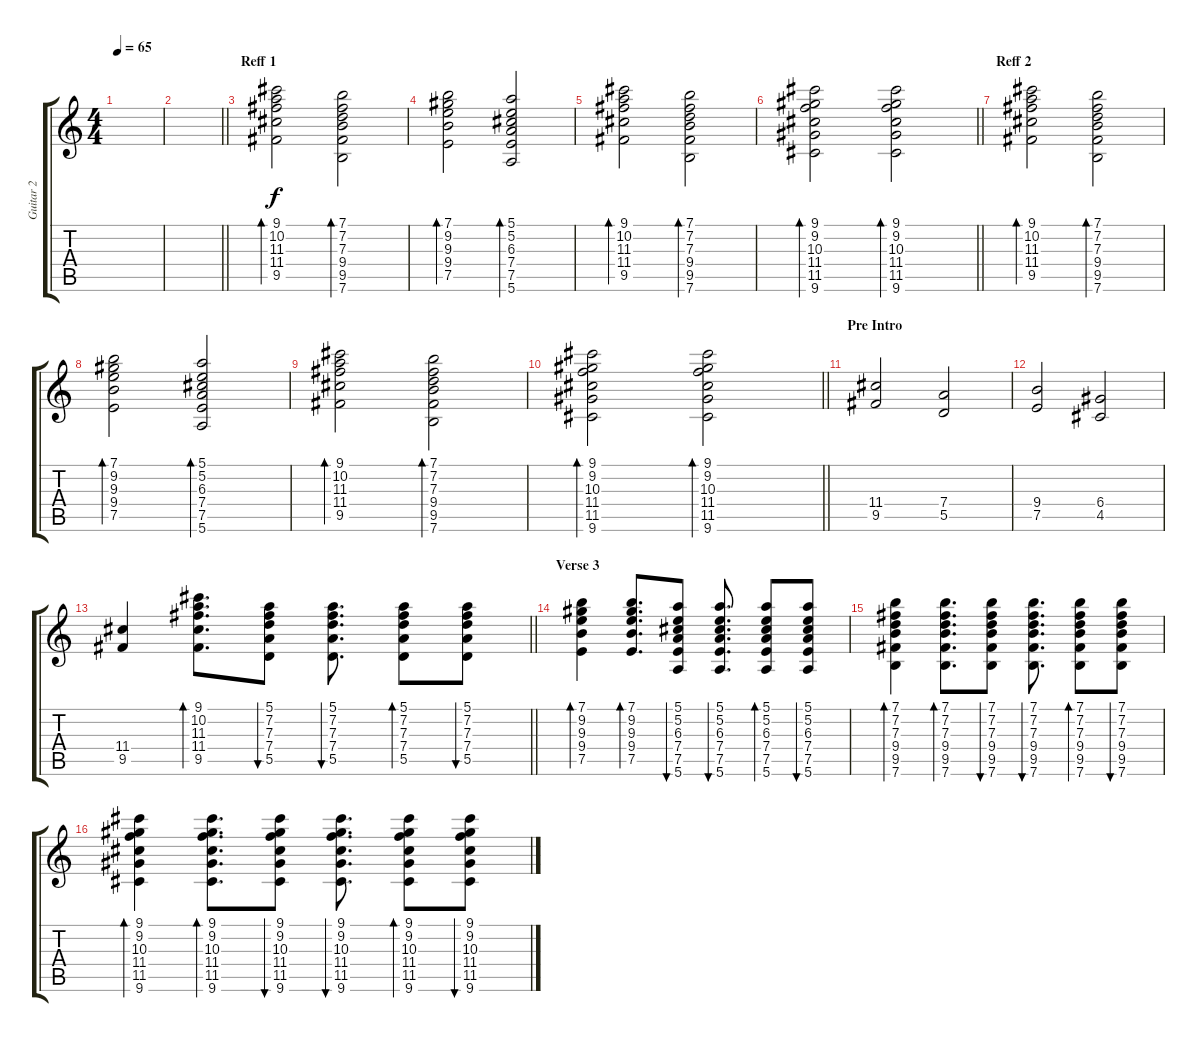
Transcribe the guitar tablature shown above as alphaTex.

\track ("Guitar 2" "Guitar 2") {instrument overdrivenguitar}
\staff {score tabs}
\tuning (E4 B3 G3 D3 A2 E2) {hide}
\ts (4 4)
\tempo 65
\clef g2
\ks c
|
\barLineRight lightlight
|
\section ("" "Reff 1")
(9.1 10.2 11.3 11.4 9.5).2{bd 120 volume 9 balance 3 instrument acousticguitarsteel} (7.1 7.2 7.3 9.4 9.5 7.6).2{bd 120} |
(7.1 9.2 9.3 9.4 7.5).2{bd 120} (5.1 5.2 6.3 7.4 7.5 5.6).2{bd 120} |
(9.1 10.2 11.3 11.4 9.5).2{bd 120} (7.1 7.2 7.3 9.4 9.5 7.6).2{bd 120} |
\barLineRight lightlight
(9.1 9.2 10.3 11.4 11.5 9.6).2{bd 120} (9.1 9.2 10.3 11.4 11.5 9.6).2{bd 120} |
\section ("" "Reff 2")
(9.1 10.2 11.3 11.4 9.5).2{bd 120} (7.1 7.2 7.3 9.4 9.5 7.6).2{bd 120} |
(7.1 9.2 9.3 9.4 7.5).2{bd 120} (5.1 5.2 6.3 7.4 7.5 5.6).2{bd 120} |
(9.1 10.2 11.3 11.4 9.5).2{bd 120} (7.1 7.2 7.3 9.4 9.5 7.6).2{bd 120} |
\barLineRight lightlight
(9.1 9.2 10.3 11.4 11.5 9.6).2{bd 120} (9.1 9.2 10.3 11.4 11.5 9.6).2{bd 120} |
\section ("" "Pre Intro")
(11.4 9.5).2{volume 11 balance 8 instrument overdrivenguitar} (7.4 5.5).2 |
(9.4 7.5).2 (6.4 4.5).2 |
\barLineRight lightlight
(11.4 9.5).4 (9.1 10.2 11.3 11.4 9.5).8{d bd 30 volume 9 balance 3 instrument acousticguitarsteel} (5.1 7.2 7.3 7.4 5.5).8{bu 30} (5.1 7.2 7.3 7.4 5.5).8{d bu 30} (5.1 7.2 7.3 7.4 5.5).8{bd 30} (5.1 7.2 7.3 7.4 5.5).8{bu 30} |
\section ("" "Verse 3")
(7.1 9.2 9.3 9.4 7.5).4{bd 30} (7.1 9.2 9.3 9.4 7.5).8{d bd 30} (5.1 5.2 6.3 7.4 7.5 5.6).8{bu 30} (5.1 5.2 6.3 7.4 7.5 5.6).8{d bu 30} (5.1 5.2 6.3 7.4 7.5 5.6).8{bd 30} (5.1 5.2 6.3 7.4 7.5 5.6).8{bu 30} |
(7.1 7.2 7.3 9.4 9.5 7.6).4{bd 30} (7.1 7.2 7.3 9.4 9.5 7.6).8{d bd 30} (7.1 7.2 7.3 9.4 9.5 7.6).8{bu 30} (7.1 7.2 7.3 9.4 9.5 7.6).8{d bu 30} (7.1 7.2 7.3 9.4 9.5 7.6).8{bd 30} (7.1 7.2 7.3 9.4 9.5 7.6).8{bu 30} |
(9.1 9.2 10.3 11.4 11.5 9.6).4{bd 30} (9.1 9.2 10.3 11.4 11.5 9.6).8{d bd 30} (9.1 9.2 10.3 11.4 11.5 9.6).8{bu 30} (9.1 9.2 10.3 11.4 11.5 9.6).8{d bu 30} (9.1 9.2 10.3 11.4 11.5 9.6).8{bd 30} (9.1 9.2 10.3 11.4 11.5 9.6).8{bu 30}
